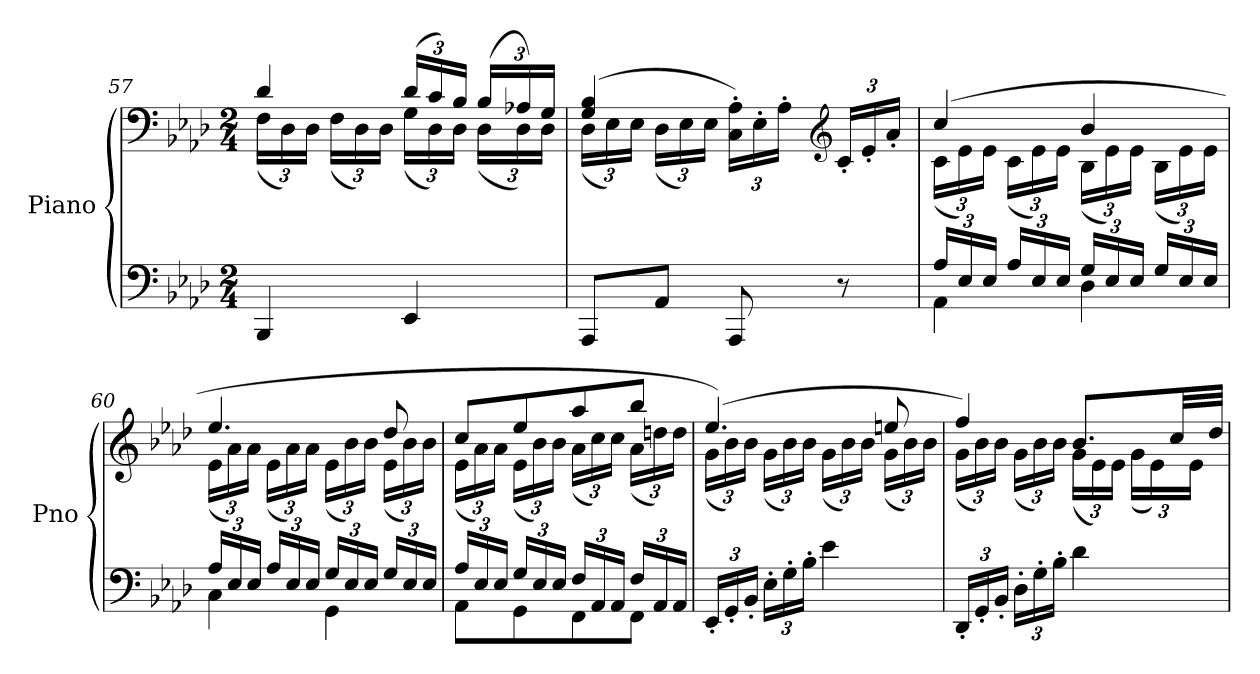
**kern	**kern
*part1	*part1
*staff2	*staff1
*I"Piano	*
*I'Pno	*
*clefF4	*clefF4
*k[b-e-a-d-]	*k[b-e-a-d-]
*A-:	*A-:
*M2/4	*M2/4
=57	=57
*	*^
*	*	*Xbrackettup
4BBB-/	4d-/	(24F\LL
.	.	24D-\)
.	.	24D-\JJ
.	.	(24F\LL
.	.	24D-\)
.	.	24D-\JJ
4EE-/	(24d-/LL	(24G\LL
.	24c/)	24D-\)
.	24B-/JJ	24D-\JJ
.	(24B-/LL	(24D-\LL
.	24A-X/)	24D-\)
.	24G/JJ	24D-\JJ
=58	=58	=58
8AAA-/L	(4G/ 4B-/	(24D-\LL
.	.	24E-\)
.	.	24E-\JJ
8AA-/J	.	(24D-\LL
.	.	24E-\)
.	.	24E-\JJ
8AAA-/	24C\' 24A-\'LL)	4ryy
.	24E-'\	.
.	24A-'\JJ	.
*	*clefG2	*
8r	24c'/LL	.
.	24e-'/	.
.	24a-'/JJ	.
!!LO:LB:g=z	!!
=59	=59	=59
*Xbrackettup	*	*
*^	*	*
24A-/LL	4AA-\	(4cc/	(24c\LL
24E-/	.	.	24e-\)
24E-/JJ	.	.	24e-\JJ
24A-/LL	.	.	(24c\LL
24E-/	.	.	24e-\)
24E-/JJ	.	.	24e-\JJ
24G/LL	4D-\	4b-/	(24B-\LL
24E-/	.	.	24e-\)
24E-/JJ	.	.	24e-\JJ
24G/LL	.	.	(24B-\LL
24E-/	.	.	24e-\)
24E-/JJ	.	.	24e-\JJ
=60	=60	=60	=60
24A-/LL	4C\	4.ee-/	(24e-\LL
24E-/	.	.	24a-\)
24E-/JJ	.	.	24a-\JJ
24A-/LL	.	.	(24e-\LL
24E-/	.	.	24a-\)
24E-/JJ	.	.	24a-\JJ
24G/LL	4GG\	.	(24e-\LL
24E-/	.	.	24b-\)
24E-/JJ	.	.	24b-\JJ
24G/LL	.	8dd-/	(24e-\LL
24E-/	.	.	24b-\)
24E-/JJ	.	.	24b-\JJ
=61	=61	=61	=61
24A-/LL	8AA-\L	8cc/L	(24e-\LL
24E-/	.	.	24a-\)
24E-/JJ	.	.	24a-\JJ
24G/LL	8GG\	8ee-/	(24e-\LL
24E-/	.	.	24b-\)
24E-/JJ	.	.	24b-\JJ
24F/LL	8FF\	8aa-/	(24a-\LL
24AA-/	.	.	24cc\)
24AA-/JJ	.	.	24cc\JJ
24F/LL	8FF\J	8bb-/J	(24a-\LL
24AA-/	.	.	24ddn\)
24AA-/JJ	.	.	24dd\JJ
*v	*v	*	*
!!LO:LB:g=z	!!
=62	=62	=62
24EE-'/LL	(4.ee-/)	(24g\LL
24GG'/	.	24b-\)
24BB-'/JJ	.	24b-\JJ
24E-'\LL	.	(24g\LL
24G'\	.	24b-\)
24B-'\JJ	.	24b-\JJ
4e-\	.	(24g\LL
.	.	24b-\)
.	.	24b-\JJ
.	8een/	(24g\LL
.	.	24b-\)
.	.	24b-\JJ
=63	=63	=63
24DD-'/LL	4ff/)	(24g\LL
24GG'/	.	24b-\)
24BB-'/JJ	.	24b-\JJ
24D-'\LL	.	(24g\LL
24G'\	.	24b-\)
24B-'\JJ	.	24b-\JJ
4d-\	8.b-/L	(24g\LL
.	.	24e-\)
.	.	24e-\JJ
.	.	(24g\LL
.	.	24e-\)
.	32cc/LL	.
.	.	24e-\JJ
.	32dd-/JJJ	.
*	*v	*v
=	=
*-	*-
